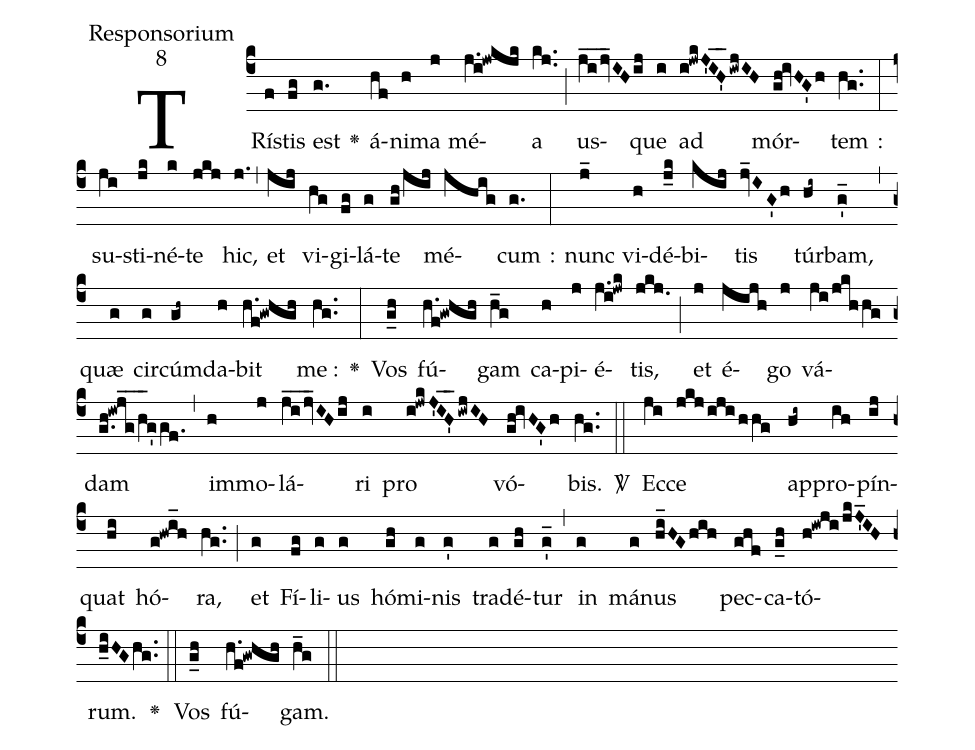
office-part: Responsorium;
mode: 8;
%%
(c4)
TR{í}(f)stis(fg) est(g.) <v>\greheightstar</v>()
á(hf)ni(h)ma(j) mé(j.i!jwkjk)a(kj..) (;)
us(ji__/jv_IH/ij)que(i) ad(i!jwkJ'IH'__/iwjIH) mór(gh!ivHG'h)tem(hg..) :(:)
su(ji)sti(jk)né(k)te(jkj) hic,(j.) (,)
et(jij) vi(hg)gi(fg)lá(g)te(gh/jij) mé(jhig)cum(g.) :(:)
nunc(j_) vi(h)dé(j_k)bi(kij)tis(jv_IG'h) túr(hi~)bam,(g'_) (,)
quæ(g) cir(g)cúm(gh~)da(h)bit(h.f!gwhgh) me :(hg..) <v>\greheightstar</v>(:)
Vos(g_h) fú(h.f!gwhgh)gam(h_g) ca(h)pi(j)é(j.i!jwk)tis,(jkj.) (;)
et(j) é(jijh)go(j) vá(ji/jkhhg)dam(g.h!iwj_g_/h_g'gf.) (,)
im(h)mo(j)lá(ji__/jv_IHij)ri(i) pro(i!jwk/J'IH'__/iwjIH) vó(gh!ivHG'h)bis.(hg..) <sp>V/</sp>(::)
Ec(ji)ce(jkj/iji/hhg) ap(hi~)pro(ih)pín(ij)quat(hi) hó(g!hwi_h)ra,(hg..) (;)
et(g) Fí(fg)li(g)us(g) hó(gh)mi(g)nis(g') tra(g)dé(gh)tur(g'_) (,)
in(g) má(g)nus(hi_HG/hih) pec(ghf)ca(g_h)tó(h!iwji/jkJ'_IH)rum.(h_iHGhg..) <v>\greheightstar</v>(::)
Vos(g_h) fú(h.f!gwhgh)gam.(h_g) (::)
